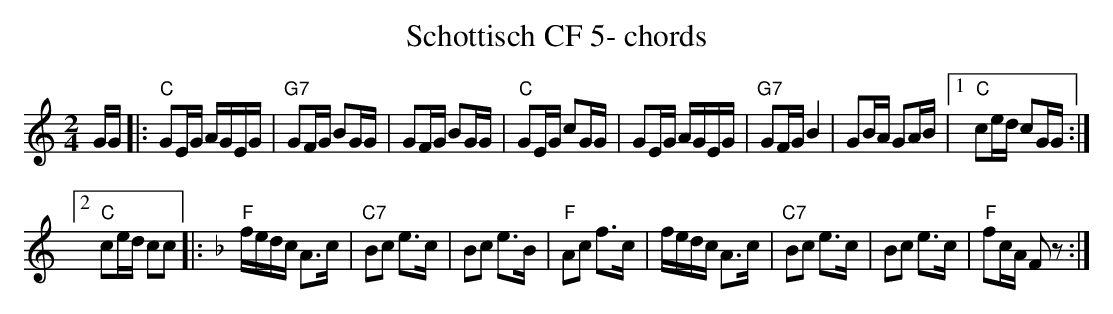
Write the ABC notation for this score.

X:1
T:Schottisch CF 5- chords
M:2/4
L:1/16
K:Cmaj%%MIDI gchordon
GG |: "C"G2EG AGEG | "G7"G2FG B2GG | G2FG B2GG | "C"G2EG c2GG | G2EG AGEG | "G7"G2FGB4 | G2BA G2AB |1 "C"c2ed c2GG :|2
"C"c2ed c2c2 |: [K:Fmaj] "F"fedc A3c | "C7"B2c2 e3c | B2c2 e3B | "F"A2c2 f3c | fedc A3c | "C7"B2c2 e3c | B2c2 e3c | "F"f2cA F2z2 :|
